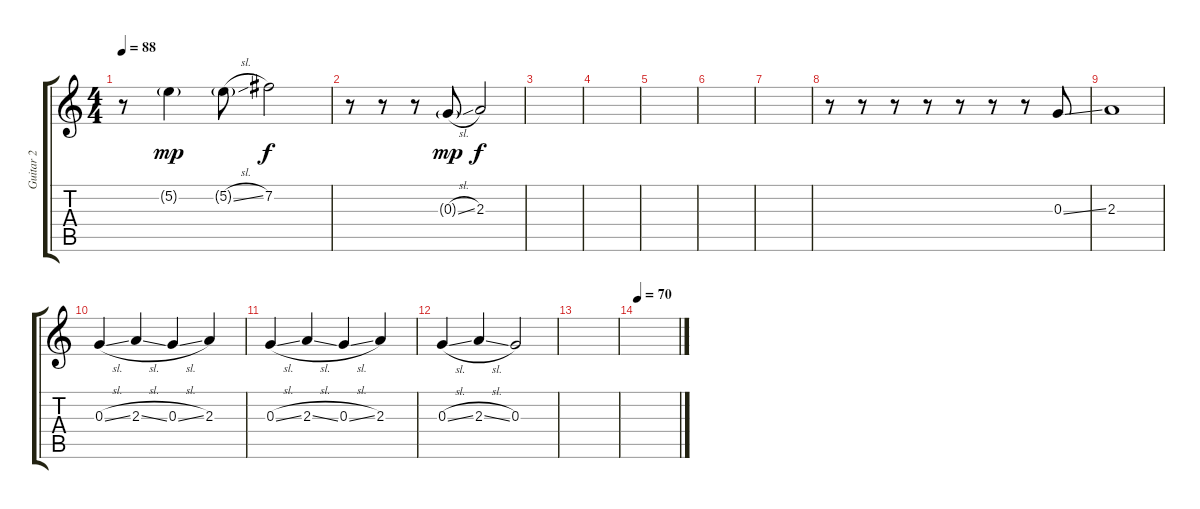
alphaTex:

\track ("Guitar 2" "Guitar 2") {instrument electricguitarclean}
\staff {score tabs}
\tuning (E4 B3 G3 D3 A2 E2) {hide}
\ts (4 4)
\tempo 88
\clef g2
\ks c
r.8{dy f} 5.2{g}.4{dy mp} 5.2{sl g}.8 7.2.2{dy f} |
r.8 r.8 r.8 0.3{sl g}.8{dy mp} 2.3.2{dy f} |
|
|
|
|
|
r.8 r.8 r.8 r.8 r.8 r.8 r.8 0.3{ss}.8 |
2.3.1 |
0.3{sl}.4 2.3{sl}.4 0.3{sl}.4 2.3.4 |
0.3{sl}.4 2.3{sl}.4 0.3{sl}.4 2.3.4 |
0.3{sl}.4 2.3{sl}.4 0.3.2 |
|
\tempo 70
